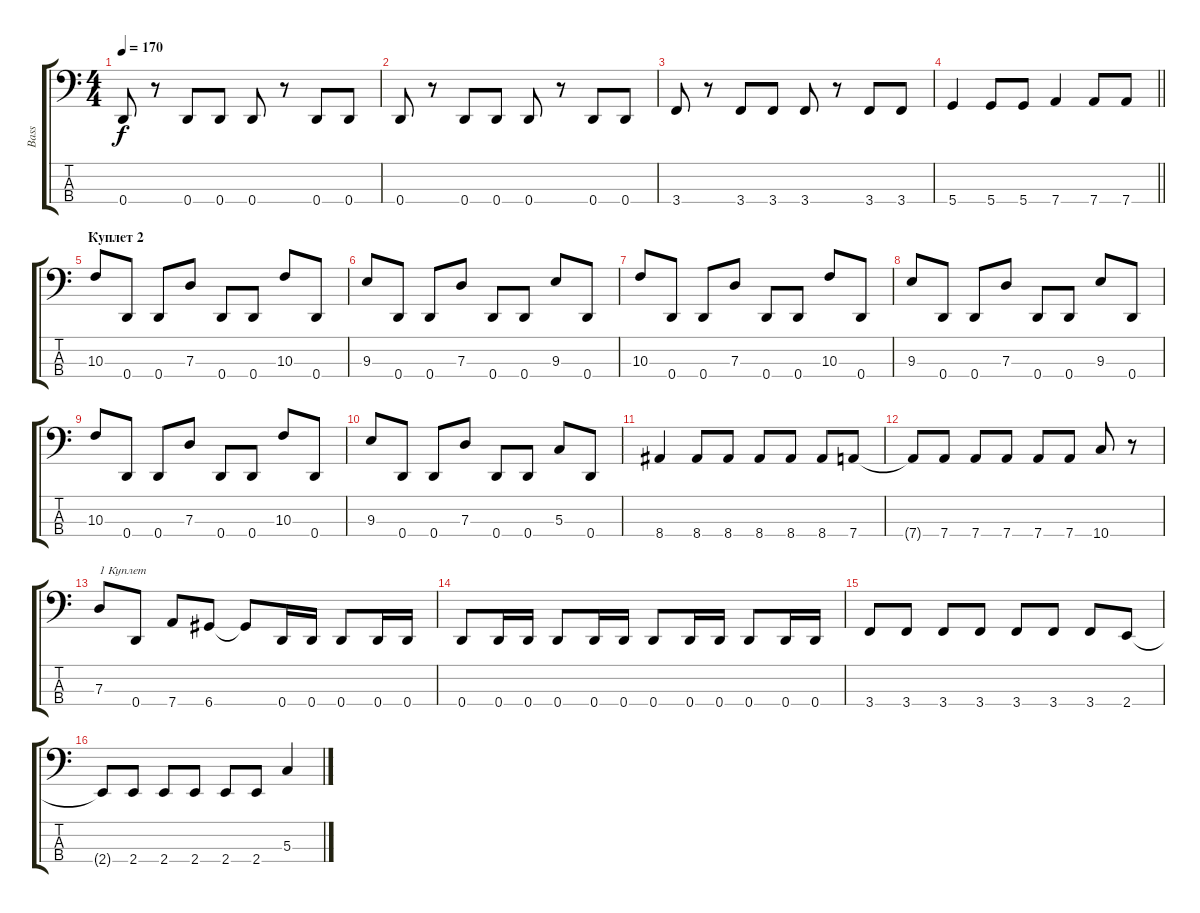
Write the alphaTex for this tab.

\track ("Bass" "Bass") {instrument electricbassfinger}
\staff {score tabs}
\tuning (F2 C2 G1 D1) {hide}
\ts (4 4)
\tempo 170
\clef f4
\ks c
0.4.8{dy f} r.8 0.4.8 0.4.8 0.4.8 r.8 0.4.8 0.4.8 |
0.4.8 r.8 0.4.8 0.4.8 0.4.8 r.8 0.4.8 0.4.8 |
3.4.8 r.8 3.4.8 3.4.8 3.4.8 r.8 3.4.8 3.4.8 |
\barLineRight lightlight
5.4.4 5.4.8 5.4.8 7.4.4 7.4.8 7.4.8 |
\section ("" "Куплет 2")
10.3.8 0.4.8 0.4.8 7.3.8 0.4.8 0.4.8 10.3.8 0.4.8 |
9.3.8 0.4.8 0.4.8 7.3.8 0.4.8 0.4.8 9.3.8 0.4.8 |
10.3.8 0.4.8 0.4.8 7.3.8 0.4.8 0.4.8 10.3.8 0.4.8 |
9.3.8 0.4.8 0.4.8 7.3.8 0.4.8 0.4.8 9.3.8 0.4.8 |
10.3.8 0.4.8 0.4.8 7.3.8 0.4.8 0.4.8 10.3.8 0.4.8 |
9.3.8 0.4.8 0.4.8 7.3.8 0.4.8 0.4.8 5.3.8 0.4.8 |
8.4.4 8.4.8 8.4.8 8.4.8 8.4.8 8.4.8 7.4.8 |
7.4{t}.8 7.4.8 7.4.8 7.4.8 7.4.8 7.4.8 10.4.8 r.8 |
7.3.8{txt "1 Куплет"} 0.4.8 7.4.8 6.4.8 6.4{t}.8 0.4.16 0.4.16 0.4.8 0.4.16 0.4.16 |
0.4.8 0.4.16 0.4.16 0.4.8 0.4.16 0.4.16 0.4.8 0.4.16 0.4.16 0.4.8 0.4.16 0.4.16 |
3.4.8 3.4.8 3.4.8 3.4.8 3.4.8 3.4.8 3.4.8 2.4.8 |
2.4{t}.8 2.4.8 2.4.8 2.4.8 2.4.8 2.4.8 5.3.4
